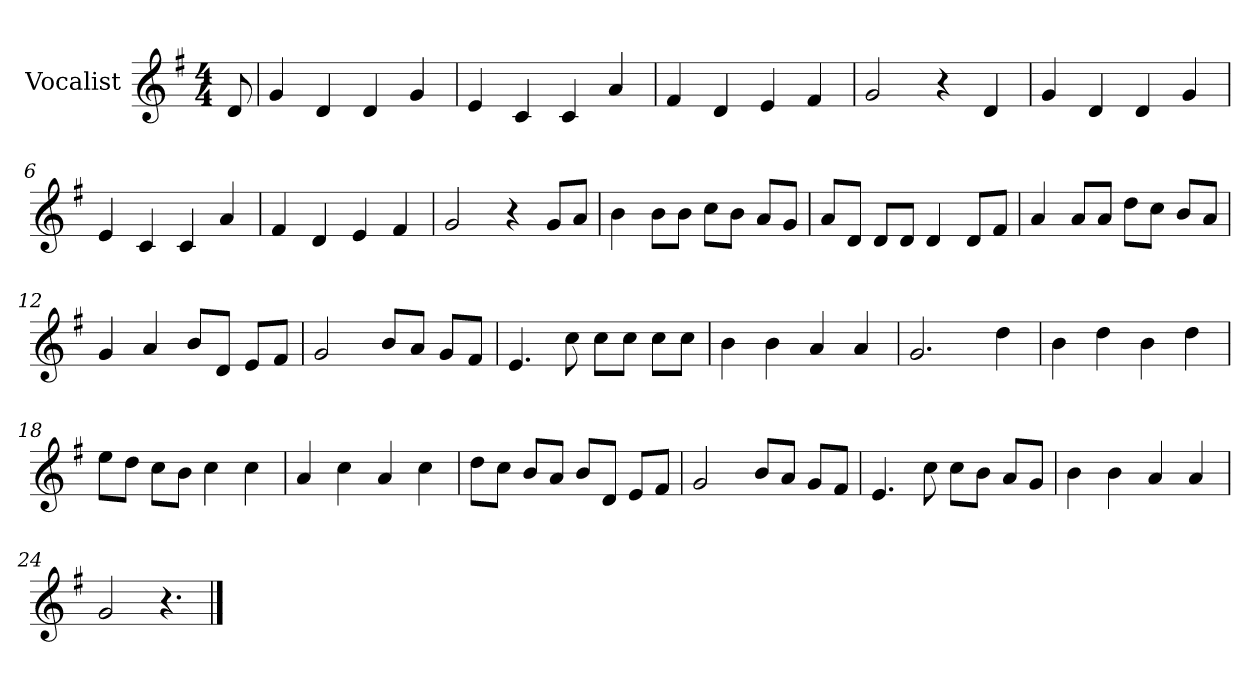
**kern
*part1
*staff1
*I"Vocalist
*k[f#]
*G:
*M4/4
=
8d
=1
4g
4d
4d
4g
=2
4e
4c
4c
4a
=3
4f#
4d
4e
4f#
=4
2g
4r
4d
=5
4g
4d
4d
4g
=6
4e
4c
4c
4a
=7
4f#
4d
4e
4f#
=8
2g
4r
8gL
8aJ
=9
4b
8bL
8bJ
8ccL
8bJ
8aL
8gJ
=10
8aL
8dJ
8dL
8dJ
4d
8dL
8f#J
=11
4a
8aL
8aJ
8ddL
8ccJ
8bL
8aJ
=12
4g
4a
8bL
8dJ
8eL
8f#J
=13
2g
8bL
8aJ
8gL
8f#J
=14
4.e
8cc
8ccL
8ccJ
8ccL
8ccJ
=15
4b
4b
4a
4a
=16
2.g
4dd
=17
4b
4dd
4b
4dd
=18
8eeL
8ddJ
8ccL
8bJ
4cc
4cc
=19
4a
4cc
4a
4cc
=20
8ddL
8ccJ
8bL
8aJ
8bL
8dJ
8eL
8f#J
=21
2g
8bL
8aJ
8gL
8f#J
=22
4.e
8cc
8ccL
8bJ
8aL
8gJ
=23
4b
4b
4a
4a
=24
2g
4.r
==
*-
